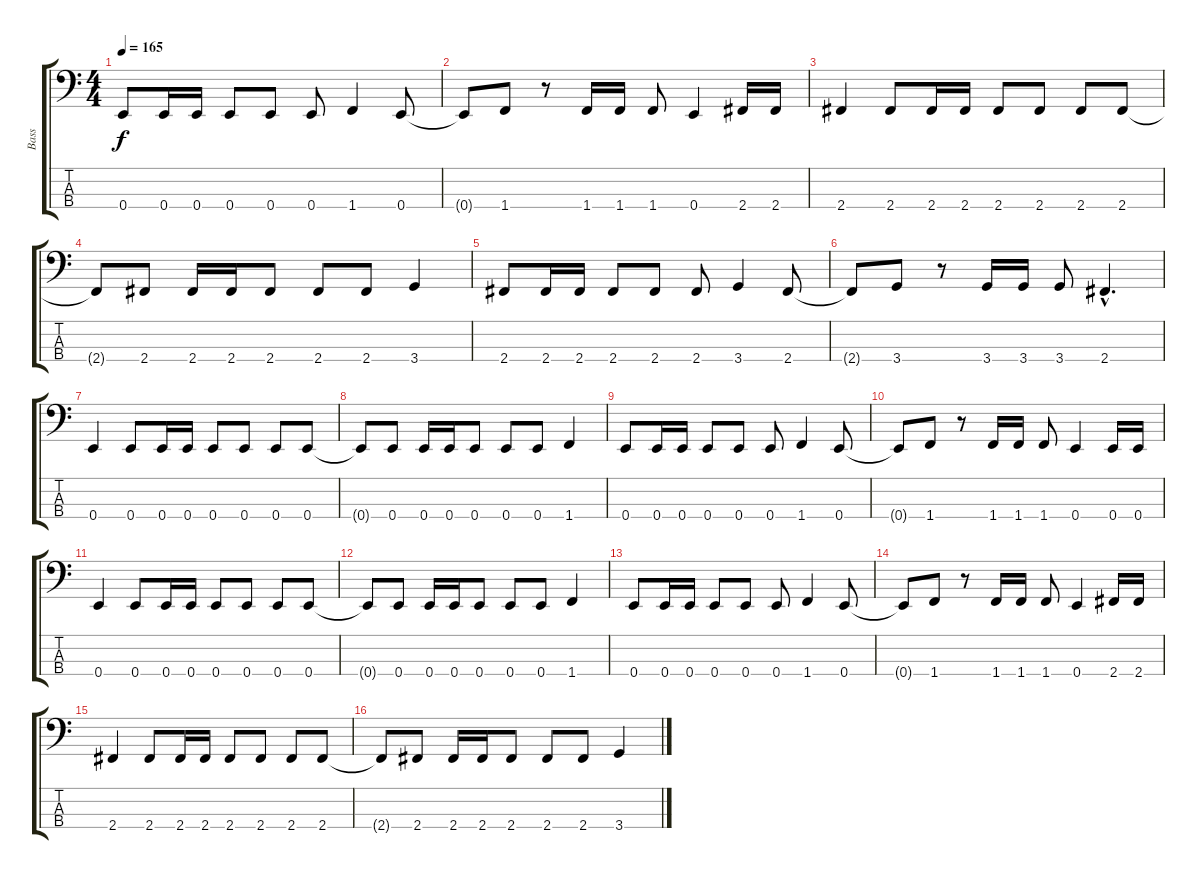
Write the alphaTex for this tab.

\track ("Bass" "Bass") {instrument electricbasspick}
\staff {score tabs}
\tuning (G2 D2 A1 E1) {hide}
\ts (4 4)
\tempo 165
\clef f4
\ks c
0.4.8{dy f} 0.4.16 0.4.16 0.4.8 0.4.8 0.4.8 1.4.4 0.4.8 |
0.4{t}.8 1.4.8 r.8 1.4.16 1.4.16 1.4.8 0.4.4 2.4.16 2.4.16 |
2.4.4 2.4.8 2.4.16 2.4.16 2.4.8 2.4.8 2.4.8 2.4.8 |
2.4{t}.8 2.4.8 2.4.16 2.4.16 2.4.8 2.4.8 2.4.8 3.4.4 |
2.4.8 2.4.16 2.4.16 2.4.8 2.4.8 2.4.8 3.4.4 2.4.8 |
2.4{t}.8 3.4.8 r.8 3.4.16 3.4.16 3.4.8 2.4{hac}.4{d} |
0.4.4 0.4.8 0.4.16 0.4.16 0.4.8 0.4.8 0.4.8 0.4.8 |
0.4{t}.8 0.4.8 0.4.16 0.4.16 0.4.8 0.4.8 0.4.8 1.4.4 |
0.4.8 0.4.16 0.4.16 0.4.8 0.4.8 0.4.8 1.4.4 0.4.8 |
0.4{t}.8 1.4.8 r.8 1.4.16 1.4.16 1.4.8 0.4.4 0.4.16 0.4.16 |
0.4.4 0.4.8 0.4.16 0.4.16 0.4.8 0.4.8 0.4.8 0.4.8 |
0.4{t}.8 0.4.8 0.4.16 0.4.16 0.4.8 0.4.8 0.4.8 1.4.4 |
0.4.8 0.4.16 0.4.16 0.4.8 0.4.8 0.4.8 1.4.4 0.4.8 |
0.4{t}.8 1.4.8 r.8 1.4.16 1.4.16 1.4.8 0.4.4 2.4.16 2.4.16 |
2.4.4 2.4.8 2.4.16 2.4.16 2.4.8 2.4.8 2.4.8 2.4.8 |
2.4{t}.8 2.4.8 2.4.16 2.4.16 2.4.8 2.4.8 2.4.8 3.4.4
